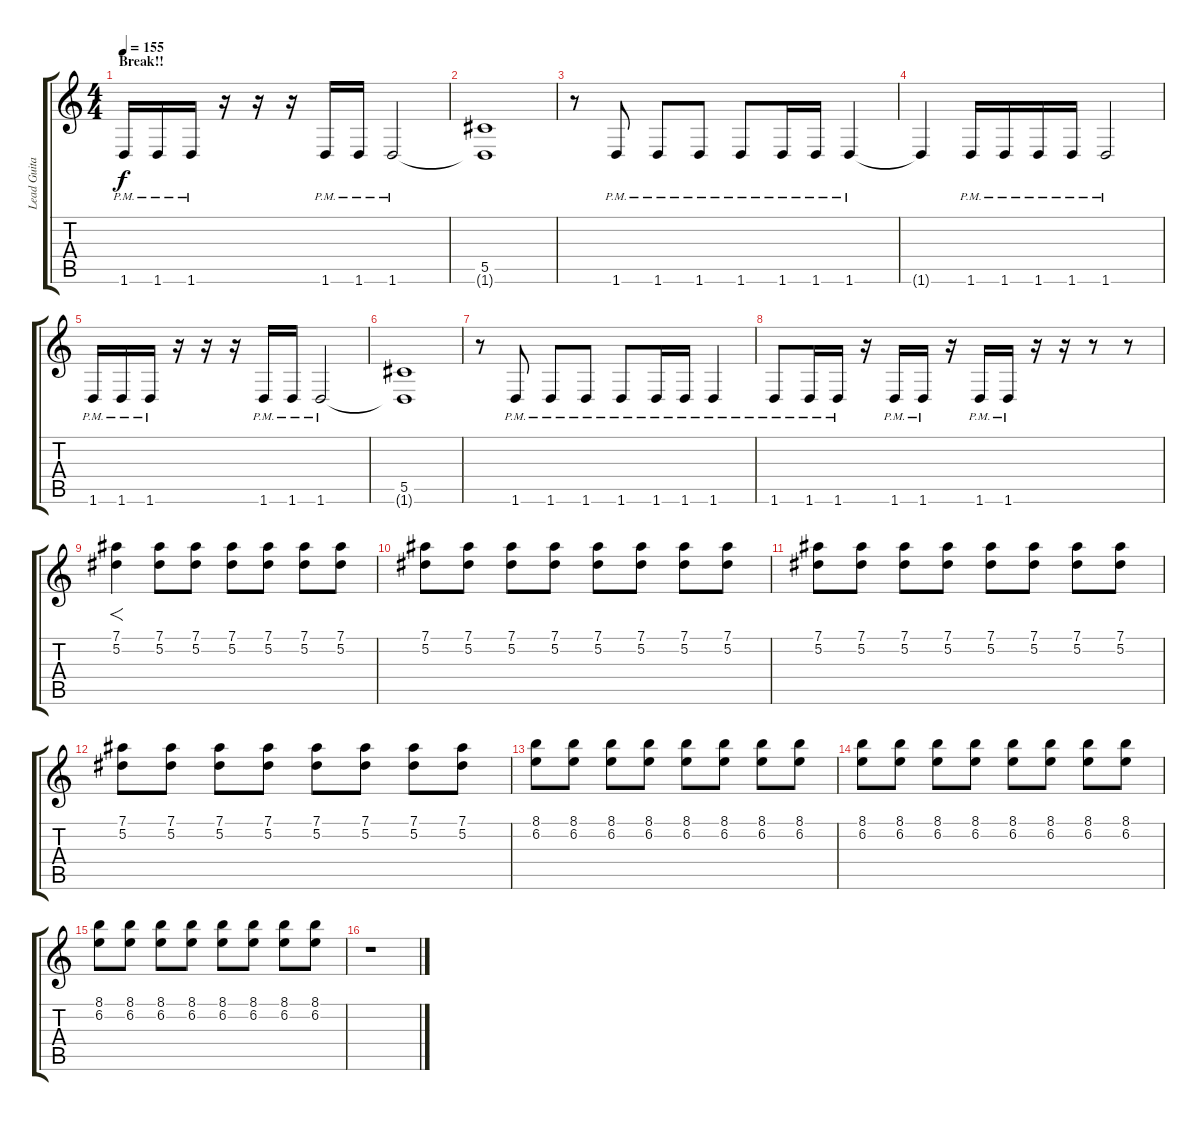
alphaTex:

\track ("Lead Guitar" "Lead Guita") {instrument distortionguitar}
\staff {score tabs}
\tuning (Eb4 Bb3 Gb3 Db3 Ab2 Db2) {hide}
\ts (4 4)
\section ("" "Break!!")
\tempo 155
\clef g2
\ks c
1.6{pm}.16{dy f} 1.6{pm}.16 1.6{pm}.16 r.16 r.16 r.16 1.6{pm}.16 1.6{pm}.16 1.6{pm}.2 |
(5.5{t} 1.6{t}).1 |
r.8 1.6{pm}.8 1.6{pm}.8 1.6{pm}.8 1.6{pm}.8 1.6{pm}.16 1.6{pm}.16 1.6{pm}.4 |
1.6{t}.4 1.6{pm}.16 1.6{pm}.16 1.6{pm}.16 1.6{pm}.16 1.6{pm}.2 |
1.6{pm}.16 1.6{pm}.16 1.6{pm}.16 r.16 r.16 r.16 1.6{pm}.16 1.6{pm}.16 1.6{pm}.2 |
(5.5 1.6{t}).1 |
r.8 1.6{pm}.8 1.6{pm}.8 1.6{pm}.8 1.6{pm}.8 1.6{pm}.16 1.6{pm}.16 1.6{pm}.4 |
1.6{pm}.8 1.6{pm}.16 1.6{pm}.16 r.16 1.6{pm}.16 1.6{pm}.16 r.16 1.6{pm}.16 1.6{pm}.16 r.16 r.16 r.8 r.8 |
(7.1 5.2).4{f} (7.1 5.2).8 (7.1 5.2).8 (7.1 5.2).8 (7.1 5.2).8 (7.1 5.2).8 (7.1 5.2).8 |
(7.1 5.2).8 (7.1 5.2).8 (7.1 5.2).8 (7.1 5.2).8 (7.1 5.2).8 (7.1 5.2).8 (7.1 5.2).8 (7.1 5.2).8 |
(7.1 5.2).8 (7.1 5.2).8 (7.1 5.2).8 (7.1 5.2).8 (7.1 5.2).8 (7.1 5.2).8 (7.1 5.2).8 (7.1 5.2).8 |
(7.1 5.2).8 (7.1 5.2).8 (7.1 5.2).8 (7.1 5.2).8 (7.1 5.2).8 (7.1 5.2).8 (7.1 5.2).8 (7.1 5.2).8 |
(8.1 6.2).8 (8.1 6.2).8 (8.1 6.2).8 (8.1 6.2).8 (8.1 6.2).8 (8.1 6.2).8 (8.1 6.2).8 (8.1 6.2).8 |
(8.1 6.2).8 (8.1 6.2).8 (8.1 6.2).8 (8.1 6.2).8 (8.1 6.2).8 (8.1 6.2).8 (8.1 6.2).8 (8.1 6.2).8 |
(8.1 6.2).8 (8.1 6.2).8 (8.1 6.2).8 (8.1 6.2).8 (8.1 6.2).8 (8.1 6.2).8 (8.1 6.2).8 (8.1 6.2).8 |
r.1
